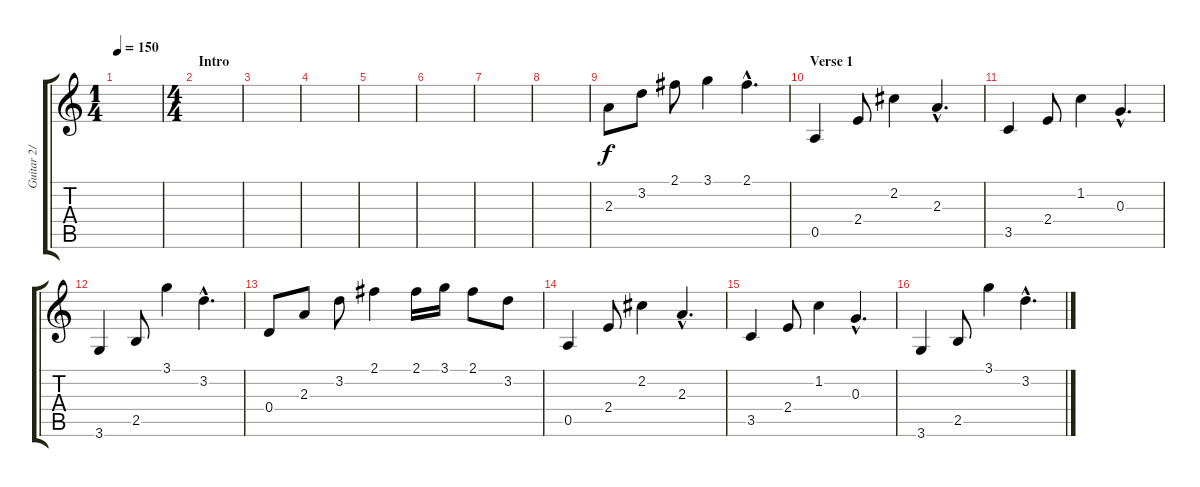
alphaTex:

\track ("Guitar 2/ Brass Solo" "Guitar 2/ ") {instrument electricguitarclean}
\staff {score tabs}
\tuning (E4 B3 G3 D3 A2 E2) {hide}
\ts (1 4)
\tempo 150
\clef g2
\ks c
|
\ts (4 4)
\section ("" "Intro")
|
|
|
|
|
|
|
2.3.8 3.2.8 2.1.8 3.1.4 2.1{hac}.4{d} |
\section ("" "Verse 1")
0.5.4 2.4.8 2.2.4 2.3{hac}.4{d} |
3.5.4 2.4.8 1.2.4 0.3{hac}.4{d} |
3.6.4 2.5.8 3.1.4 3.2{hac}.4{d} |
0.4.8 2.3.8 3.2.8 2.1.4 2.1.16 3.1.16 2.1.8 3.2.8 |
0.5.4 2.4.8 2.2.4 2.3{hac}.4{d} |
3.5.4 2.4.8 1.2.4 0.3{hac}.4{d} |
3.6.4 2.5.8 3.1.4 3.2{hac}.4{d}
